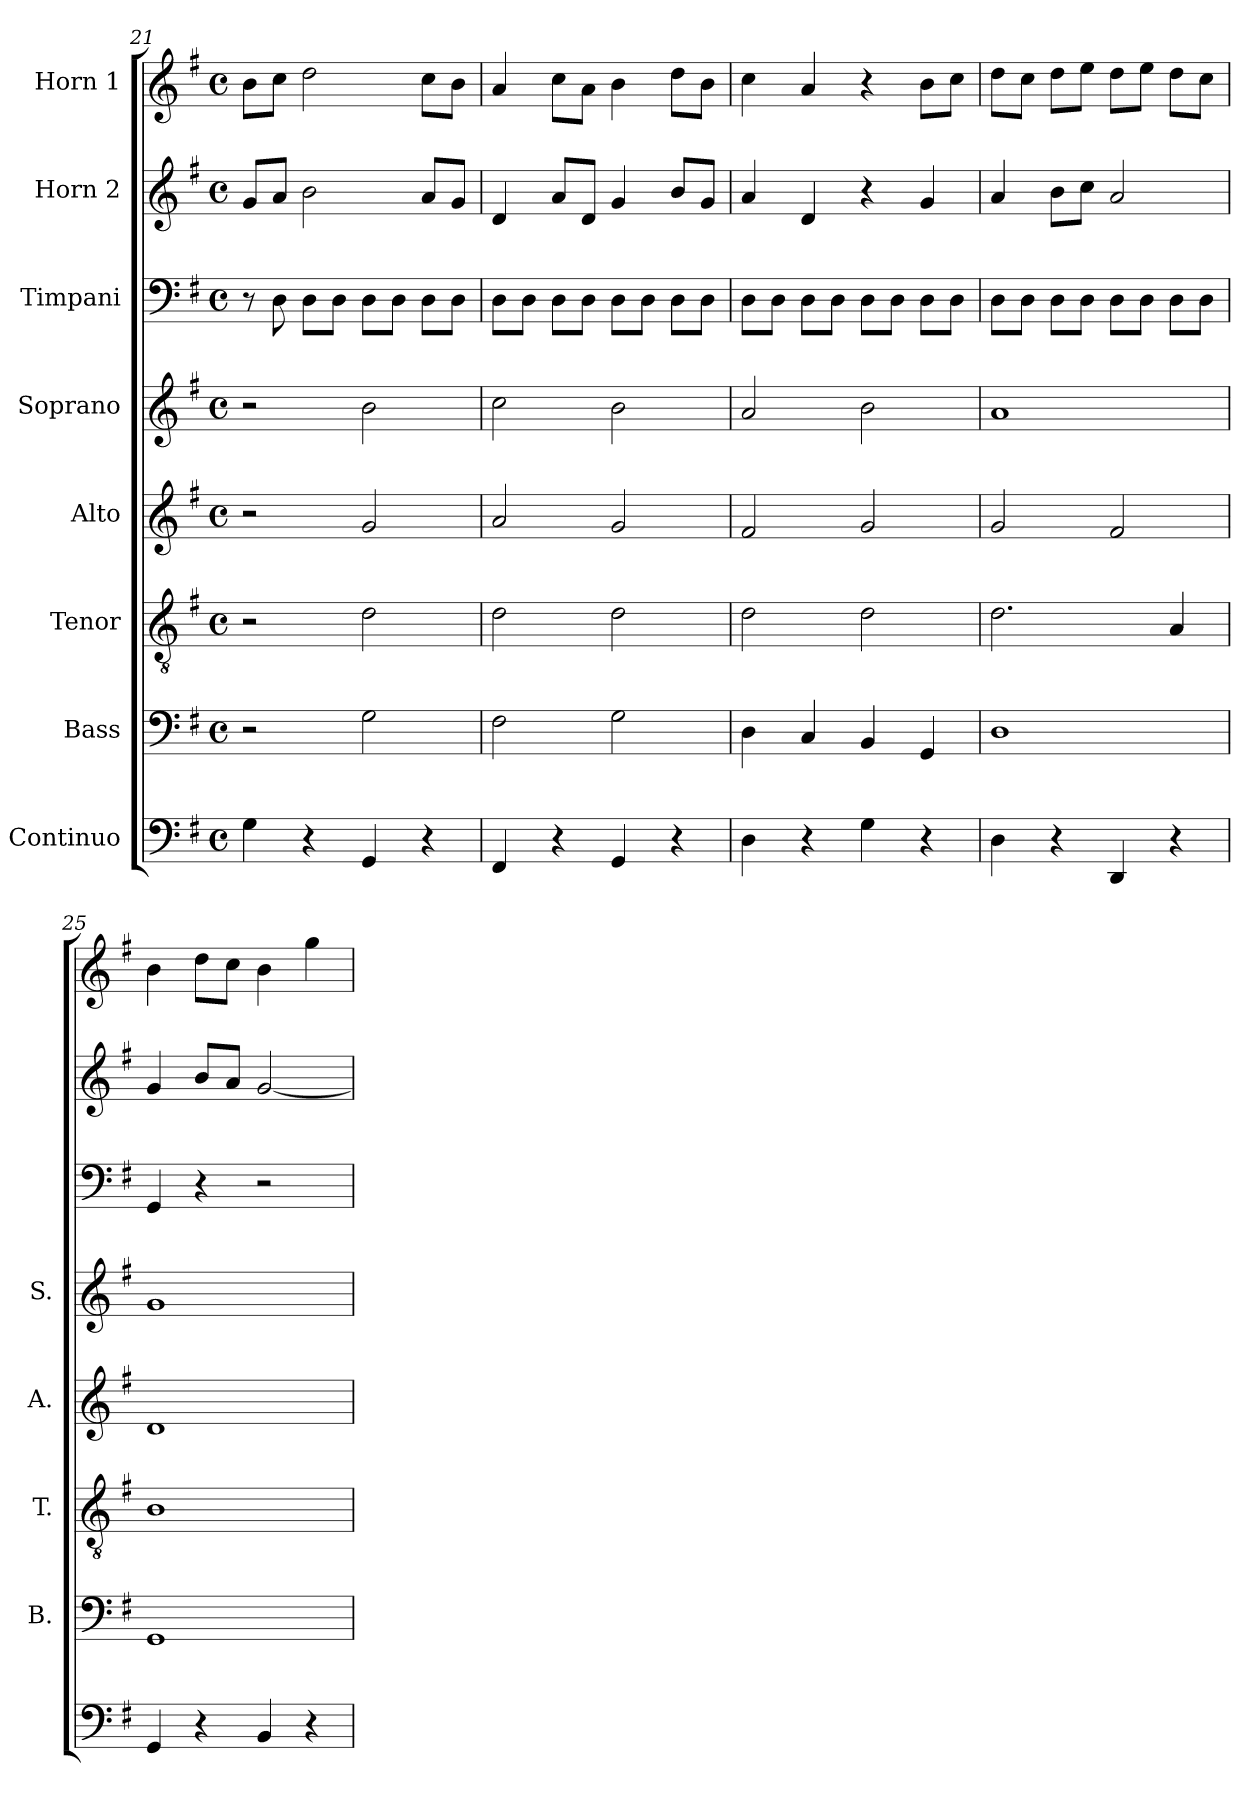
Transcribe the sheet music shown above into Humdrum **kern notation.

**kern	**kern	**kern	**kern	**kern	**kern	**kern	**kern
*part8	*part7	*part6	*part5	*part4	*part3	*part2	*part1
*staff8	*staff7	*staff6	*staff5	*staff4	*staff3	*staff2	*staff1
*I"Continuo	*I"Bass	*I"Tenor	*I"Alto	*I"Soprano	*I"Timpani	*I"Horn 2	*I"Horn 1
*	*I'B.	*I'T.	*I'A.	*I'S.	*	*	*
!!LO:PB:g=z
*clefF4	*clefF4	*clefGv2	*clefG2	*clefG2	*clefF4	*clefG2	*clefG2
*k[f#]	*k[f#]	*k[f#]	*k[f#]	*k[f#]	*k[f#]	*k[f#]	*k[f#]
*G:	*G:	*G:	*G:	*G:	*G:	*G:	*G:
*M4/4	*M4/4	*M4/4	*M4/4	*M4/4	*M4/4	*M4/4	*M4/4
*met(c)	*met(c)	*met(c)	*met(c)	*met(c)	*met(c)	*met(c)	*met(c)
=21	=21	=21	=21	=21	=21	=21	=21
4G\	2r	2r	2r	2r	8r	8g/L	8b\L
.	.	.	.	.	8D\	8a/J	8cc\J
4r	.	.	.	.	8D\L	2b\	2dd\
.	.	.	.	.	8D\J	.	.
4GG/	2G\	2d\	2g/	2b\	8D\L	.	.
.	.	.	.	.	8D\J	.	.
4r	.	.	.	.	8D\L	8a/L	8cc\L
.	.	.	.	.	8D\J	8g/J	8b\J
=22	=22	=22	=22	=22	=22	=22	=22
4FF#/	2F#\	2d\	2a/	2cc\	8D\L	4d/	4a/
.	.	.	.	.	8D\J	.	.
4r	.	.	.	.	8D\L	8a/L	8cc\L
.	.	.	.	.	8D\J	8d/J	8a\J
4GG/	2G\	2d\	2g/	2b\	8D\L	4g/	4b\
.	.	.	.	.	8D\J	.	.
4r	.	.	.	.	8D\L	8b/L	8dd\L
.	.	.	.	.	8D\J	8g/J	8b\J
=23	=23	=23	=23	=23	=23	=23	=23
4D\	4D\	2d\	2f#/	2a/	8D\L	4a/	4cc\
.	.	.	.	.	8D\J	.	.
4r	4C/	.	.	.	8D\L	4d/	4a/
.	.	.	.	.	8D\J	.	.
4G\	4BB/	2d\	2g/	2b\	8D\L	4r	4r
.	.	.	.	.	8D\J	.	.
4r	4GG/	.	.	.	8D\L	4g/	8b\L
.	.	.	.	.	8D\J	.	8cc\J
=24	=24	=24	=24	=24	=24	=24	=24
4D\	1D	2.d\	2g/	1a	8D\L	4a/	8dd\L
.	.	.	.	.	8D\J	.	8cc\J
4r	.	.	.	.	8D\L	8b\L	8dd\L
.	.	.	.	.	8D\J	8cc\J	8ee\J
4DD/	.	.	2f#/	.	8D\L	2a/	8dd\L
.	.	.	.	.	8D\J	.	8ee\J
4r	.	4A/	.	.	8D\L	.	8dd\L
.	.	.	.	.	8D\J	.	8cc\J
=25	=25	=25	=25	=25	=25	=25	=25
4GG/	1GG	1B	1d	1g	4GG/	4g/	4b\
4r	.	.	.	.	4r	8b/L	8dd\L
.	.	.	.	.	.	8a/J	8cc\J
4BB/	.	.	.	.	2r	[2g/	4b\
4r	.	.	.	.	.	.	4gg\
=	=	=	=	=	=	=	=
*-	*-	*-	*-	*-	*-	*-	*-
